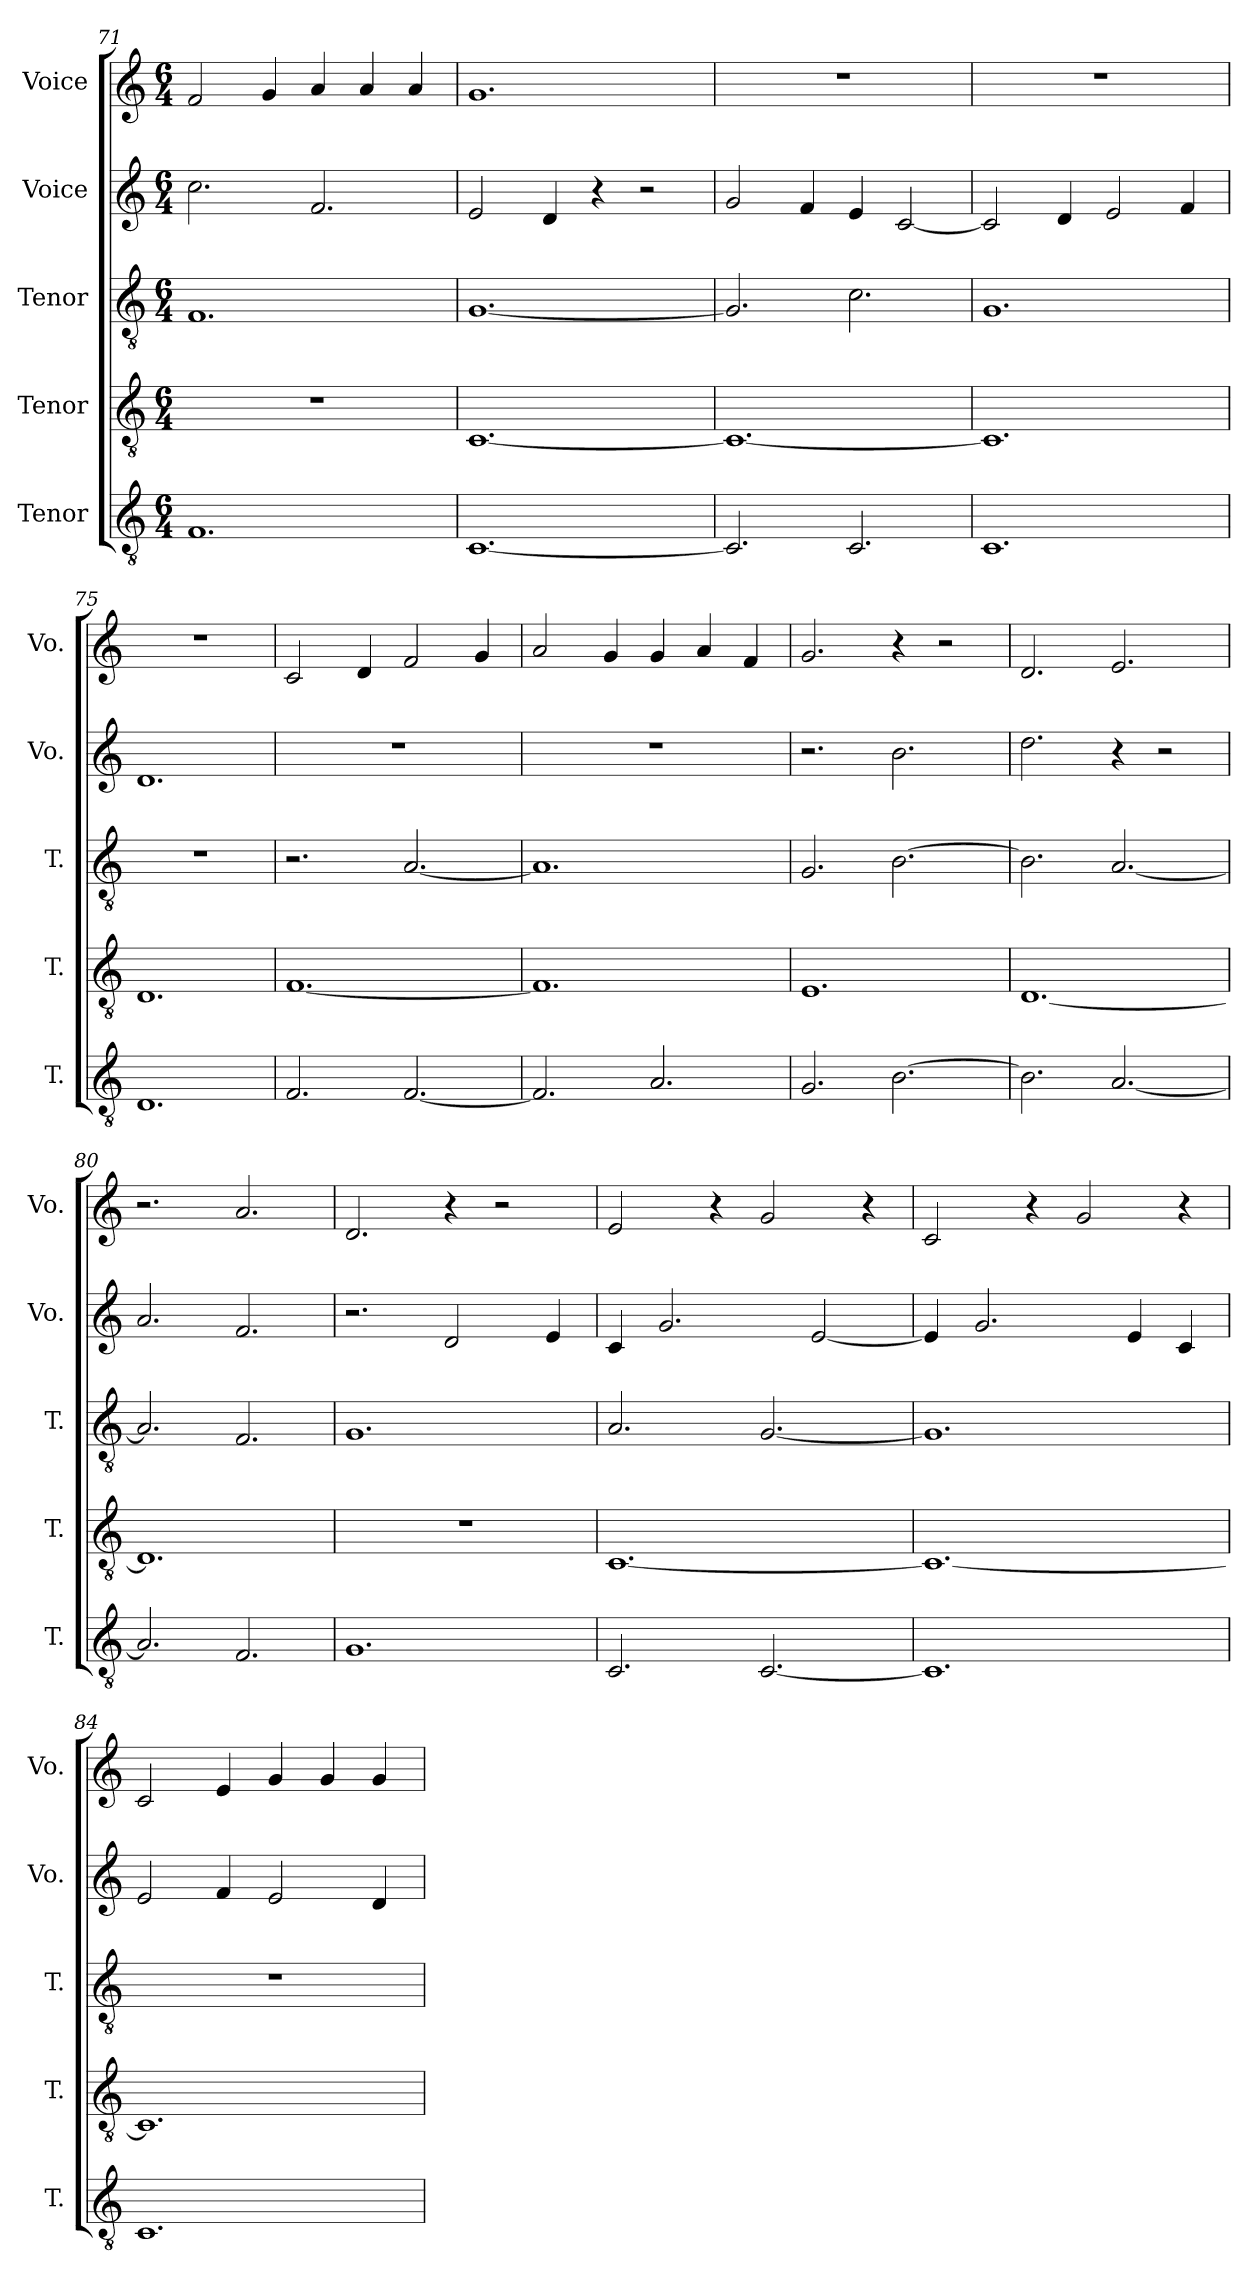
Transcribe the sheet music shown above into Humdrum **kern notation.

**kern	**kern	**kern	**kern	**kern
*part5	*part4	*part3	*part2	*part1
*staff5	*staff4	*staff3	*staff2	*staff1
*I"Tenor	*I"Tenor	*I"Tenor	*I"Voice	*I"Voice
*I'T.	*I'T.	*I'T.	*I'Vo.	*I'Vo.
*clefGv2	*clefGv2	*clefGv2	*clefG2	*clefG2
*k[]	*k[]	*k[]	*k[]	*k[]
*M6/4	*M6/4	*M6/4	*M6/4	*M6/4
=71	=71	=71	=71	=71
1.F	1.r	1.F	2.cc\	2f/
.	.	.	.	4g/
.	.	.	2.f/	4a/
.	.	.	.	4a/
.	.	.	.	4a/
!!LO:LB:g=z
=72	=72	=72	=72	=72
[1.C	[1.C	[1.G	2e/	1.g
.	.	.	4d/	.
.	.	.	4r	.
.	.	.	2r	.
=73	=73	=73	=73	=73
2.C/]	1.C_	2.G/]	2g/	1.r
.	.	.	4f/	.
2.C/	.	2.c\	4e/	.
.	.	.	[2c/	.
=74	=74	=74	=74	=74
1.C	1.C]	1.G	2c/]	1.r
.	.	.	4d/	.
.	.	.	2e/	.
.	.	.	4f/	.
=75	=75	=75	=75	=75
1.D	1.D	1.r	1.d	1.r
=76	=76	=76	=76	=76
2.F/	[1.F	2.r	1.r	2c/
.	.	.	.	4d/
[2.F/	.	[2.A/	.	2f/
.	.	.	.	4g/
=77	=77	=77	=77	=77
2.F/]	1.F]	1.A]	1.r	2a/
.	.	.	.	4g/
2.A/	.	.	.	4g/
.	.	.	.	4a/
.	.	.	.	4f/
=78	=78	=78	=78	=78
2.G/	1.E	2.G/	2.r	2.g/
[2.B\	.	[2.B\	2.b\	4r
.	.	.	.	2r
=79	=79	=79	=79	=79
2.B\]	[1.D	2.B\]	2.dd\	2.d/
[2.A/	.	[2.A/	4r	2.e/
.	.	.	2r	.
=80	=80	=80	=80	=80
2.A/]	1.D]	2.A/]	2.a/	2.r
2.F/	.	2.F/	2.f/	2.a/
!!LO:PB:g=z
=81	=81	=81	=81	=81
1.G	1.r	1.G	2.r	2.d/
.	.	.	2d/	4r
.	.	.	.	2r
.	.	.	4e/	.
=82	=82	=82	=82	=82
2.C/	[1.C	2.A/	4c/	2e/
.	.	.	2.g/	.
.	.	.	.	4r
[2.C/	.	[2.G/	.	2g/
.	.	.	[2e/	.
.	.	.	.	4r
=83	=83	=83	=83	=83
1.C]	1.C_	1.G]	4e/]	2c/
.	.	.	2.g/	.
.	.	.	.	4r
.	.	.	.	2g/
.	.	.	4e/	.
.	.	.	4c/	4r
=84	=84	=84	=84	=84
1.C	1.C]	1.r	2e/	2c/
.	.	.	4f/	4e/
.	.	.	2e/	4g/
.	.	.	.	4g/
.	.	.	4d/	4g/
=	=	=	=	=
*-	*-	*-	*-	*-
